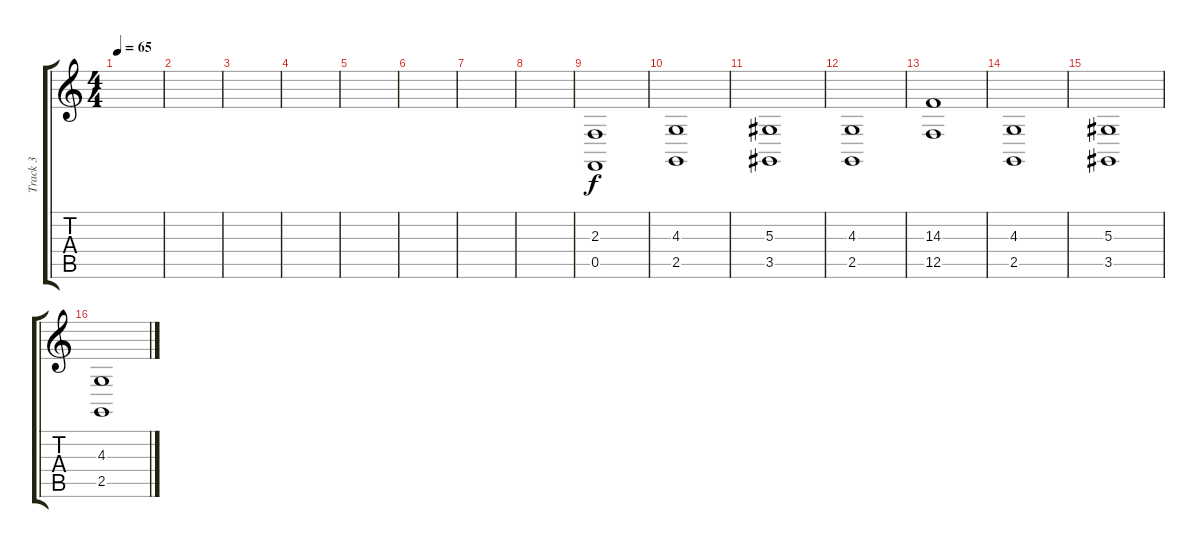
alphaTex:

\track ("Track 3" "Track 3") {instrument frenchhorn}
\staff {score tabs}
\tuning (C4 G3 Eb3 Bb2 F2 C2) {hide}
\ts (4 4)
\tempo 65
\clef g2
\ks c
|
|
|
|
|
|
|
|
(2.3 0.5).1 |
(4.3 2.5).1 |
(5.3 3.5).1 |
(4.3 2.5).1 |
(14.3 12.5).1 |
(4.3 2.5).1 |
(5.3 3.5).1 |
(4.3 2.5).1
